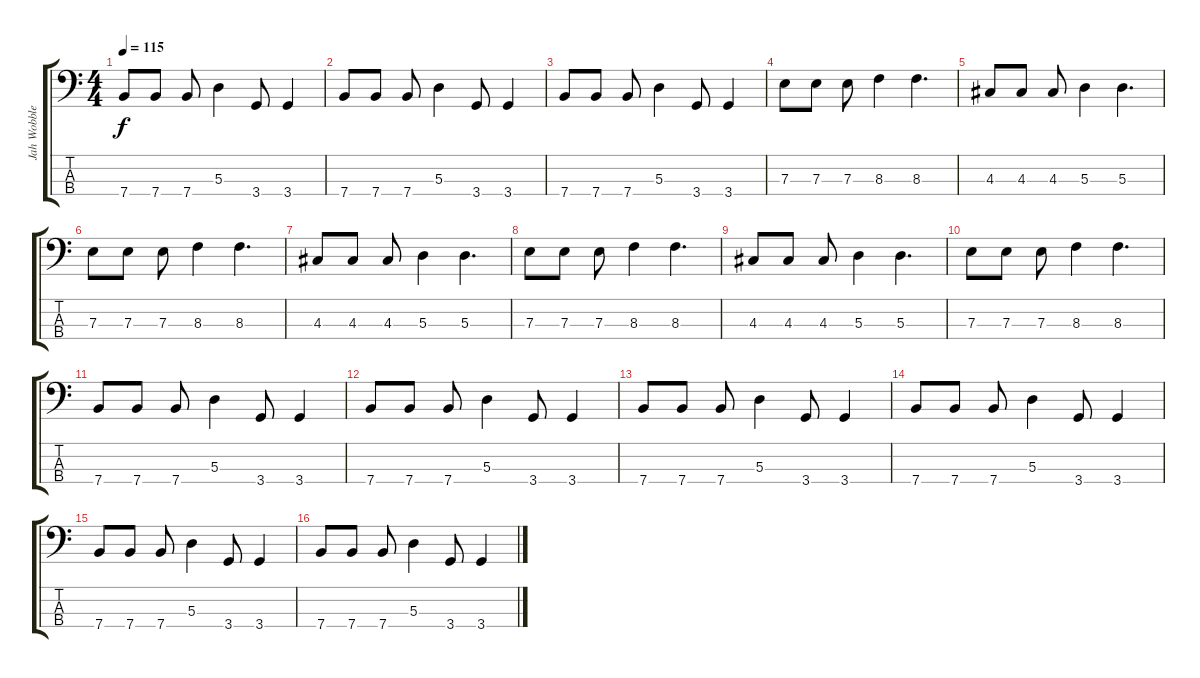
\track ("Jah Wobble-Bass" "Jah Wobble") {instrument electricbassfinger}
\staff {score tabs}
\tuning (G2 D2 A1 E1) {hide}
\ts (4 4)
\tempo 115
\clef f4
\ks c
7.4.8{dy f} 7.4.8 7.4.8 5.3.4 3.4.8 3.4.4 |
7.4.8 7.4.8 7.4.8 5.3.4 3.4.8 3.4.4 |
7.4.8 7.4.8 7.4.8 5.3.4 3.4.8 3.4.4 |
7.3.8 7.3.8 7.3.8 8.3.4 8.3.4{d} |
4.3.8 4.3.8 4.3.8 5.3.4 5.3.4{d} |
7.3.8 7.3.8 7.3.8 8.3.4 8.3.4{d} |
4.3.8 4.3.8 4.3.8 5.3.4 5.3.4{d} |
7.3.8 7.3.8 7.3.8 8.3.4 8.3.4{d} |
4.3.8 4.3.8 4.3.8 5.3.4 5.3.4{d} |
7.3.8 7.3.8 7.3.8 8.3.4 8.3.4{d} |
7.4.8 7.4.8 7.4.8 5.3.4 3.4.8 3.4.4 |
7.4.8 7.4.8 7.4.8 5.3.4 3.4.8 3.4.4 |
7.4.8 7.4.8 7.4.8 5.3.4 3.4.8 3.4.4 |
7.4.8 7.4.8 7.4.8 5.3.4 3.4.8 3.4.4 |
7.4.8 7.4.8 7.4.8 5.3.4 3.4.8 3.4.4 |
7.4.8 7.4.8 7.4.8 5.3.4 3.4.8 3.4.4
